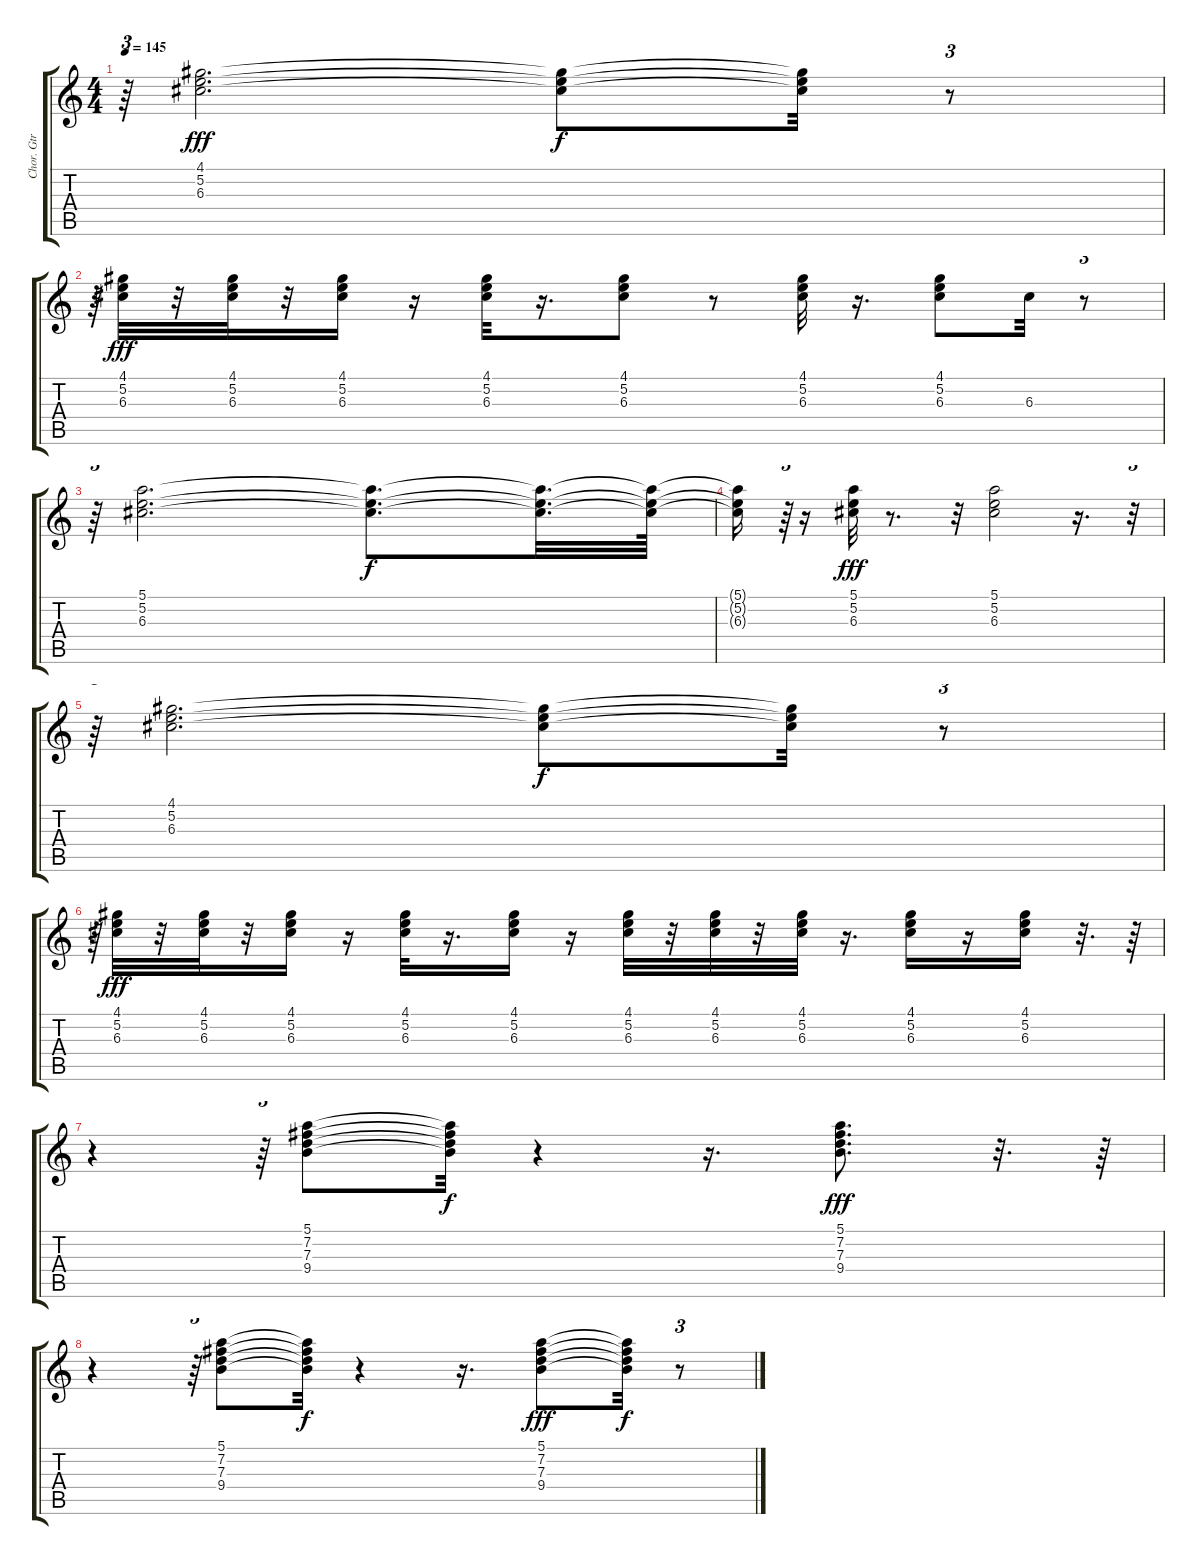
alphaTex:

\track ("Chor. Gtr" "Chor. Gtr") {instrument electricguitarclean}
\staff {score tabs}
\tuning (E4 B3 G3 D3 A2 E2) {hide}
\ts (4 4)
\tempo 145
\clef g2
\ks c
r.64{tu (3 2) dy fff} (4.1 5.2 6.3).2{d} (4.1{t} 5.2{t} 6.3{t}).8{dy f} (4.1{t} 5.2{t} 6.3{t}).32 r.8{tu (3 2)} |
r.64{tu (3 2)} (4.1 5.2 6.3).32{dy fff} r.32 (4.1 5.2 6.3).32 r.32 (4.1 5.2 6.3).16 r.16 (4.1 5.2 6.3).32 r.16{d} (4.1 5.2 6.3).8 r.8 (4.1 5.2 6.3).32 r.16{d} (4.1 5.2 6.3).8 6.3.32 r.8{tu (3 2)} |
r.64{tu (3 2)} (5.1 5.2 6.3).2{d} (5.1{t} 5.2{t} 6.3{t}).8{d dy f} (5.1{t} 5.2{t} 6.3{t}).32{d} (5.1{t} 5.2{t} 6.3{t}).64 |
(5.1{t} 5.2{t} 6.3{t}).16 r.64{tu (3 2)} r.16 (5.1 5.2 6.3).32{dy fff} r.8{d} r.32 (5.1 5.2 6.3).2 r.16{d} r.32{tu (3 2)} |
r.64{tu (3 2)} (4.1 5.2 6.3).2{d} (4.1{t} 5.2{t} 6.3{t}).8{dy f} (4.1{t} 5.2{t} 6.3{t}).32 r.8{tu (3 2)} |
r.64{tu (3 2)} (4.1 5.2 6.3).32{dy fff} r.32 (4.1 5.2 6.3).32 r.32 (4.1 5.2 6.3).16 r.16 (4.1 5.2 6.3).32 r.16{d} (4.1 5.2 6.3).16 r.16 (4.1 5.2 6.3).32 r.32 (4.1 5.2 6.3).32 r.32 (4.1 5.2 6.3).32 r.16{d} (4.1 5.2 6.3).16 r.16 (4.1 5.2 6.3).16 r.32{d} r.64 |
r.4 r.64{tu (3 2)} (5.1 7.2 7.3 9.4).8 (5.1{t} 7.2{t} 7.3{t} 9.4{t}).32{dy f} r.4 r.16{d} (5.1 7.2 7.3 9.4).8{d dy fff} r.32{d} r.64 |
r.4 r.64{tu (3 2)} (5.1 7.2 7.3 9.4).8 (5.1{t} 7.2{t} 7.3{t} 9.4{t}).32{dy f} r.4 r.16{d} (5.1 7.2 7.3 9.4).8{dy fff} (5.1{t} 7.2{t} 7.3{t} 9.4{t}).32{dy f} r.8{tu (3 2)}
